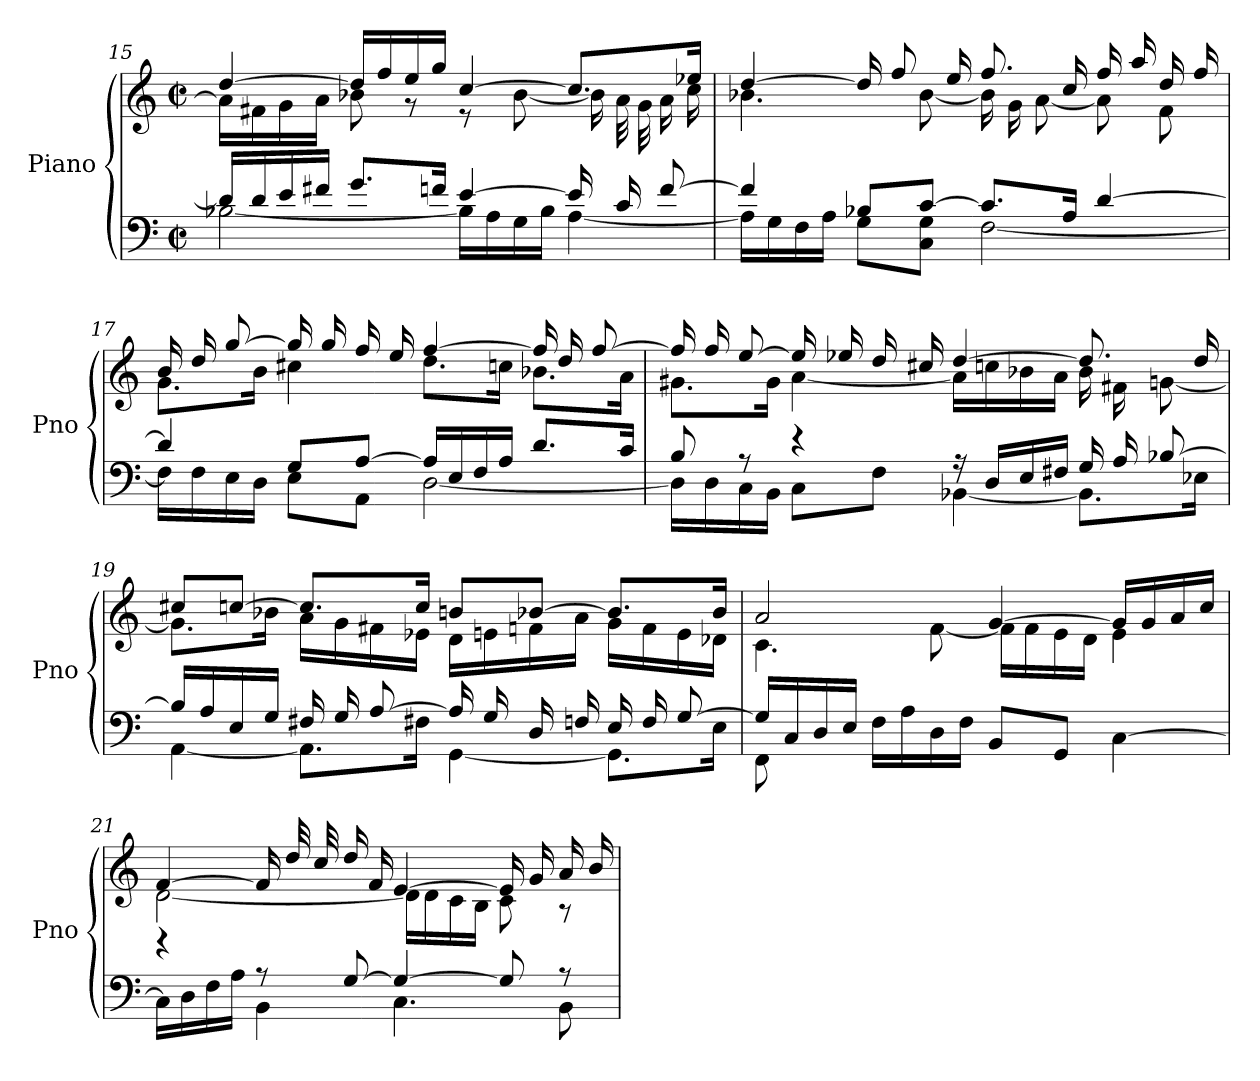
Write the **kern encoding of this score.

**kern	**kern
*part1	*part1
*staff2	*staff1
*I"Piano	*
*I'Pno	*
*clefF4	*clefG2
*k[]	*k[]
*C:	*C:
*M2/2	*M2/2
*met(c|)	*met(c|)
=15	=15
*^	*^
16dLL]	[2B-X\	[4dd/	16a\LL]
16d	.	.	16f#X\
16e	.	.	16g\
16f#XJJ	.	.	16a\JJ
8.g/L	.	16ddLL]	8b-X\
.	.	16ff	.
.	.	16ee	8r
16fn/J	.	16ggJJ	.
[4e/	16B-\LL]	[4cc/	8r
.	16A\	.	.
.	16G\	.	[8b-\
.	16B-\JJ	.	.
16e/LL]	[4A\	8.ccL]	16b-LL]
16c/	.	.	32aL
.	.	.	32g
[8f/J	.	.	16a
.	.	16ee-XJ	16ccJJ
!!LO:LB:g=z	!!
=16	=16	=16	=16
4f/]	16A\LL]	[4dd/	4.b-X\
.	16G\	.	.
.	16F\	.	.
.	16A\JJ	.	.
8B-X/L	8GL	16ddLL]	.
.	.	8ff	.
[8c/J	8C 8GJ	.	[8b-\
.	.	16eeJ	.
8.cL]	[2F\	8.ffL	16b-LL]
.	.	.	16g
.	.	.	[8aJ
16AJ	.	16ccJ	.
[4d/	.	16ff/LL	8a\L]
.	.	16aa/	.
.	.	16dd/	8f\J
.	.	16ff/JJ	.
=17	=17	=17	=17
4d/]	16FLL]	16bLL	8.g\L
.	16F	16dd	.
.	16E	[8ggJ	.
.	16DJJ	.	16b\J
8G/L	8EL	16gg/LL]	4cc#X\
.	.	16gg/	.
[8A/J	8AAJ	16ff/	.
.	.	16ee/JJ	.
16A/LL]	[2D\	[4ff/	8.ddL
16E/	.	.	.
16F/	.	.	.
16A/JJ	.	.	16ccnJ
8.d/L	.	16ffLL]	8.b-XL
.	.	16dd	.
.	.	[8ffJ	.
16c/J	.	.	16aJ
=18	=18	=18	=18
8B/	16DLL]	16ffLL]	8.g#XL
.	16D	16ff	.
8r	16C	[8eeJ	.
.	16BBJJ	.	16g#J
4r	8CL	16eeLL]	[4a\
.	.	16ee-X	.
.	8FJ	16dd	.
.	.	16cc#XJJ	.
16r	[4BB-X\	[4dd/	16a\LL]
16DLL	.	.	16cc\
16E	.	.	16b-X\
16F#XJJ	.	.	16a\JJ
16GLL	8.BB-\L]	8.ddL]	16b-\LL
16A	.	.	16f#X\
[8B-XJ	.	.	[8gn\J
.	16E-X\J	16ddJ	.
!!LO:LB:g=z	!!
=19	=19	=19	=19
16B-/LL]	[4AA\	8cc#X/L	8.gL]
16A/	.	.	.
16E/	.	[8ccn/J	.
16G/JJ	.	.	16b-XJ
16F#XLL	8.AA\L]	8.cc/L]	16a\LL
16G	.	.	16g\
[8AJ	.	.	16f#X\
.	16F#X\J	16cc/J	16e-X\JJ
16ALL]	[4GG\	8bL	16d\LL
16G	.	.	16en\
16D	.	[8b-XJ	16fn\
16FnJJ	.	.	16a\JJ
16ELL	8.GGL]	8.b-L]	16g\LL
16F	.	.	16f\
[8GJ	.	.	16e\
.	16EJ	16b-J	16d-X\JJ
=20	=20	=20	=20
16G/LL]	8FF\	2a/	4.c\
16C/	.	.	.
16D/	8ryy	.	.
16E/JJ	.	.	.
4ryy	16F\LL	.	.
.	16A\	.	.
.	16D\	.	[8f\
.	16F\JJ	.	.
2ryy	8BBL	[4g/	16f\LL]
.	.	.	16f\
.	8GGJ	.	16e\
.	.	.	16d\JJ
.	[4C\	16gLL]	4e\
.	.	16g	.
.	.	16a	.
.	.	16ccJJ	.
=21	=21	=21	=21
4r	16C\LL]	[4f/	[2d\
.	16D\	.	.
.	16F\	.	.
.	16A\JJ	.	.
8r	4BB\	16f/LL]	.
.	.	32dd/L	.
.	.	32cc/	.
[8G/	.	16dd/	.
.	.	16f/JJ	.
4G/_	4.C\	[4e/	16d\LL]
.	.	.	16d\
.	.	.	16c\
.	.	.	16B\JJ
8G/]	.	16eLL]	8c\
.	.	16g	.
8r	8BB\	16a	8r
.	.	16bJJ	.
*v	*v	*	*
*	*v	*v
=	=
*-	*-
